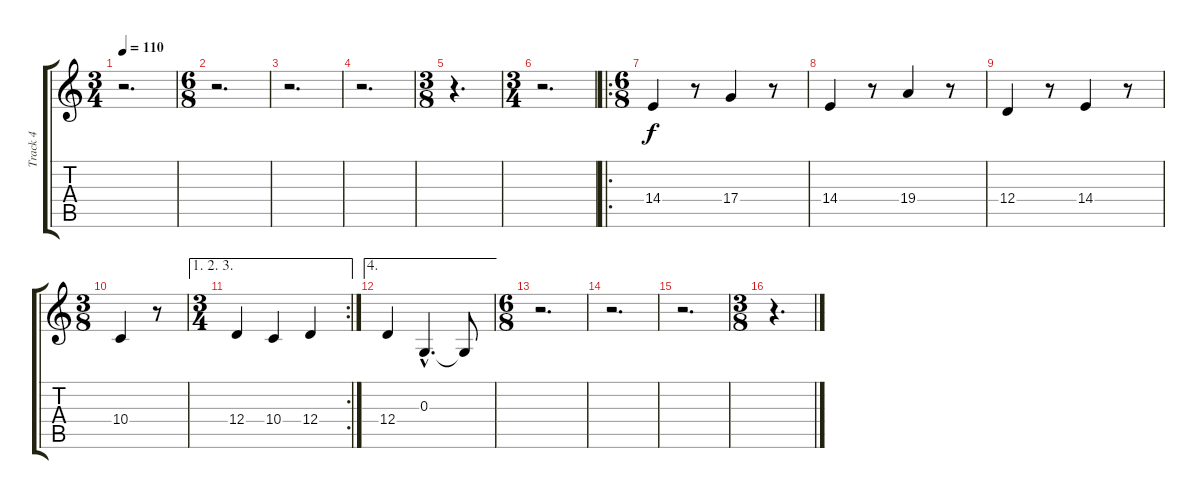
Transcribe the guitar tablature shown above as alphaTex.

\track ("Track 4" "Track 4") {instrument lead5charang}
\staff {score tabs}
\tuning (E4 B3 G3 D3 A2 E2) {hide}
\ts (3 4)
\tempo 110
\clef g2
\ks c
r.2{d dy f} |
\ts (6 8)
r.2{d} |
r.2{d} |
r.2{d} |
\ts (3 8)
r.4{d} |
\ts (3 4)
r.2{d} |
\ro
\ts (6 8)
14.4.4 r.8 17.4.4 r.8 |
14.4.4 r.8 19.4.4 r.8 |
12.4.4 r.8 14.4.4 r.8 |
\ts (3 8)
10.4.4 r.8 |
\ae (1 2 3)
\rc 2
\ts (3 4)
12.4.4 10.4.4 12.4.4 |
\ae 4
12.4.4 0.3{hac}.4{d} 0.3{t}.8 |
\ts (6 8)
r.2{d} |
r.2{d} |
r.2{d} |
\ts (3 8)
r.4{d}
